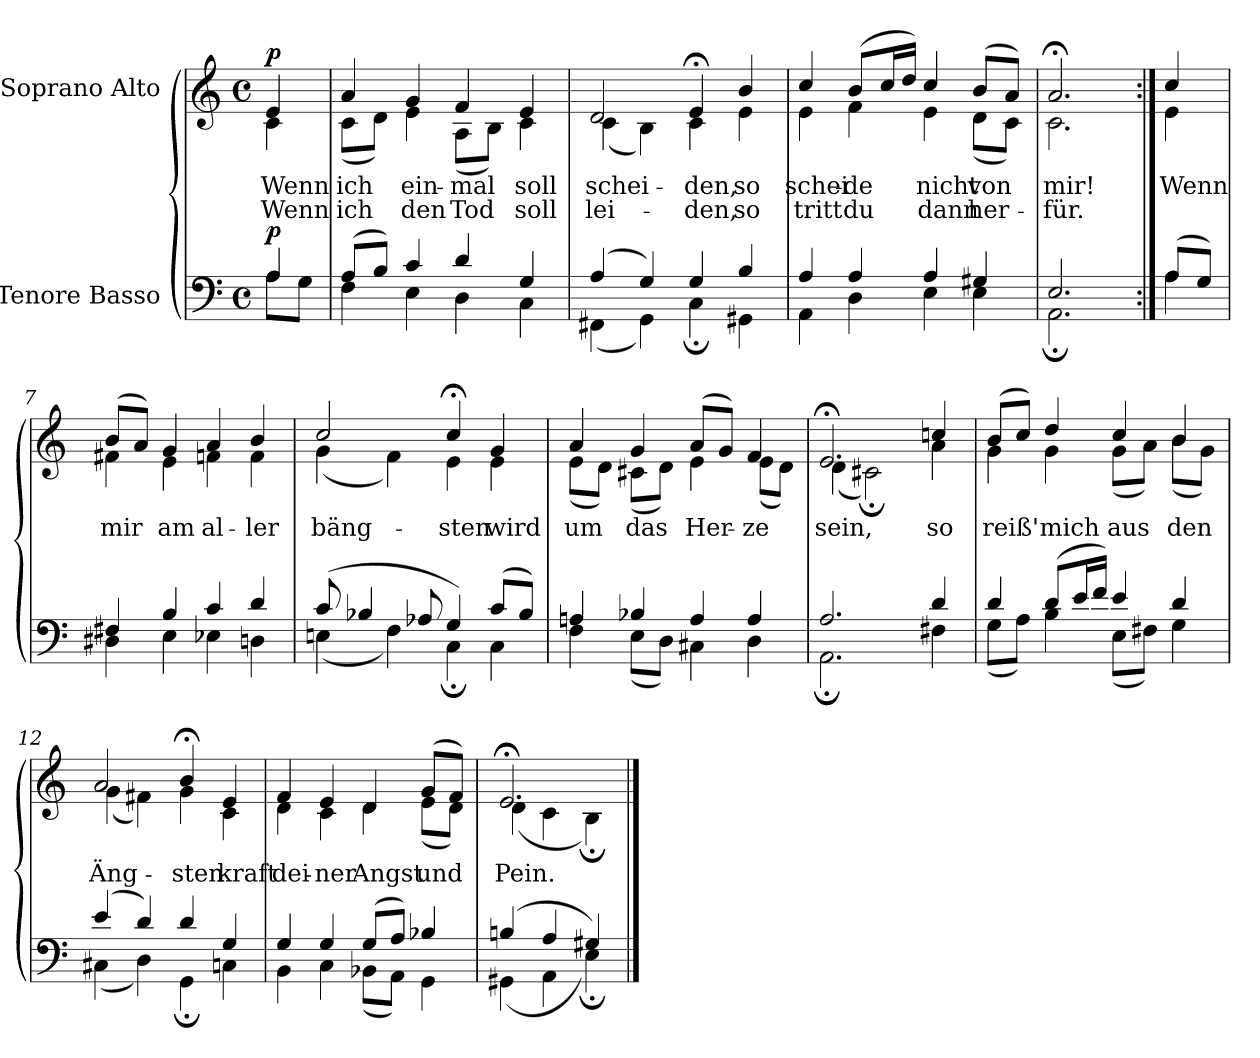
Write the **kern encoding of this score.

**kern	**dynam	**kern	**text	**text	**dynam
*part2	*part2	*part1	*part1	*part1	*part1
*staff2	*staff2	*staff1	*staff1	*staff1	*staff1
*I"Tenore Basso	*	*I"Soprano Alto	*	*	*
*clefF4	*	*clefG2	*	*	*
*k[]	*	*k[]	*	*	*
*a:	*	*a:	*	*	*
*M4/4	*	*M4/4	*	*	*
*met(c)	*	*met(c)	*	*	*
=1	=1	=1	=1	=1	=1
*^	*	*^	*	*	*
!	!	!LO:DY:a	!	!	!	!	!LO:DY:b
4A/	8A\L	p	4e/	4c\	Wenn	Wenn	p
.	8G\J	.	.	.	.	.	.
=2	=2	=2	=2	=2	=2	=2	=2
(8A/L	4F\	.	4a/	(8c\L	ich	ich	.
8B/J)	.	.	.	8d\J)	.	.	.
4c/	4E\	.	4g/	4e\	ein-	den	.
4d/	4D\	.	4f/	(8A\L	-mal	Tod	.
.	.	.	.	8B\J)	.	.	.
4G/	4C\	.	4e/	4c\	soll	soll	.
=3	=3	=3	=3	=3	=3	=3	=3
(4A/	(4FF#X\	.	2d/	(4c\	schei-	lei-	.
4G/)	4GG\)	.	.	4B\)	.	.	.
4G/	4C;\	.	4e;</	4c\	-den,	-den,	.
4B/	4GG#X\	.	4b/	4e\	so	so	.
=4	=4	=4	=4	=4	=4	=4	=4
4A/	4AA\	.	4cc/	4e\	schei-	tritt	.
4A/	4D\	.	(8b/L	4f\	-de	du	.
.	.	.	16cc/L	.	.	.	.
.	.	.	16dd/JJ)	.	.	.	.
4A/	4E\	.	4cc/	4e\	nicht	dann	.
4G#X/	4E\	.	(8b/L	(8d\L	von	her-	.
.	.	.	8a/J)	8c\J)	.	.	.
=5	=5	=5	=5	=5	=5	=5	=5
2.E/	2.AA;\	.	2.a;</	2.c\	mir!	-für.	.
!!LO:LB:g=z	!!
=6:|!	=6:|!	=6:|!	=6:|!	=6:|!	=6:|!	=6:|!	=6:|!
(8A/L	4A\	.	4cc/	4e\	Wenn	.	.
8G/J)	.	.	.	.	.	.	.
=7	=7	=7	=7	=7	=7	=7	=7
4F#X/	4D#X\	.	(8b/L	4f#X\	mir	.	.
.	.	.	8a/J)	.	.	.	.
4B/	4E\	.	4g/	4e\	am	.	.
4c/	4E-X\	.	4a/	4fn\	al-	.	.
4d/	4Dn\	.	4b/	4f\	-ler	.	.
=8	=8	=8	=8	=8	=8	=8	=8
(8c/	(4En\	.	2cc/	(4g\	bäng-	.	.
4B-X/	.	.	.	.	.	.	.
.	4F\)	.	.	4f\)	.	.	.
8A-X/	.	.	.	.	.	.	.
4G/)	4C;\	.	4cc;</	4e\	-sten	.	.
(8c/L	4C\	.	4g/	4e\	wird	.	.
8B-/J)	.	.	.	.	.	.	.
=9	=9	=9	=9	=9	=9	=9	=9
4An/	4F\	.	4a/	(8e\L	um	.	.
.	.	.	.	8d\J)	.	.	.
4B-X/	(8E\L	.	4g/	(8c#X\L	das	.	.
.	8D\J)	.	.	8d\J)	.	.	.
4A/	4C#X\	.	(8a/L	4e\	Her-	.	.
.	.	.	8g/J)	.	.	.	.
4A/	4D\	.	4f/	(8e\L	-ze	.	.
.	.	.	.	8d\J)	.	.	.
=10	=10	=10	=10	=10	=10	=10	=10
2.A/	2.AA;\	.	2.e;</	(4d\	sein,	.	.
.	.	.	.	2c#X;\)	.	.	.
4d/	4F#X\	.	4ccn/	4a\	so	.	.
!!LO:LB:g=z	!!
=11	=11	=11	=11	=11	=11	=11	=11
4d/	(8G\L	.	(8b/L	4g\	reiß'	.	.
.	8A\J)	.	8cc/J)	.	.	.	.
(8d/L	4B\	.	4dd/	4g\	mich	.	.
16e/L	.	.	.	.	.	.	.
16f/JJ)	.	.	.	.	.	.	.
4e/	(8E\L	.	4cc/	(8g\L	aus	.	.
.	8F#X\J)	.	.	8a\J)	.	.	.
4d/	4G\	.	4b/	(8b\L	den	.	.
.	.	.	.	8g\J)	.	.	.
=12	=12	=12	=12	=12	=12	=12	=12
(4e/	(4C#X\	.	2a/	(4g\	Äng-	.	.
4d/)	4D\)	.	.	4f#X\)	.	.	.
4d/	4GG;\	.	4b;</	4g\	-sten	.	.
4G/	4Cn\	.	4e/	4c\	kraft	.	.
=13	=13	=13	=13	=13	=13	=13	=13
4G/	4BB\	.	4f/	4d\	dei-	.	.
4G/	4C\	.	4e/	4c\	-ner	.	.
(8G/L	(8BB-X\L	.	4d/	4d\	Angst	.	.
8A/J)	8AA\J)	.	.	.	.	.	.
4B-X/	4GG\	.	(8g/L	(8e\L	und	.	.
.	.	.	8f/J)	8d\J)	.	.	.
=14	=14	=14	=14	=14	=14	=14	=14
(4Bn/	(4GG#X\	.	2.e;</	(4d\	Pein.	.	.
4A/	4AA\	.	.	4c\	.	.	.
4G#X/)	4E;\)	.	.	4B;\)	.	.	.
*v	*v	*	*	*	*	*	*
*	*	*v	*v	*	*	*
==	==	==	==	==	==
*-	*-	*-	*-	*-	*-
